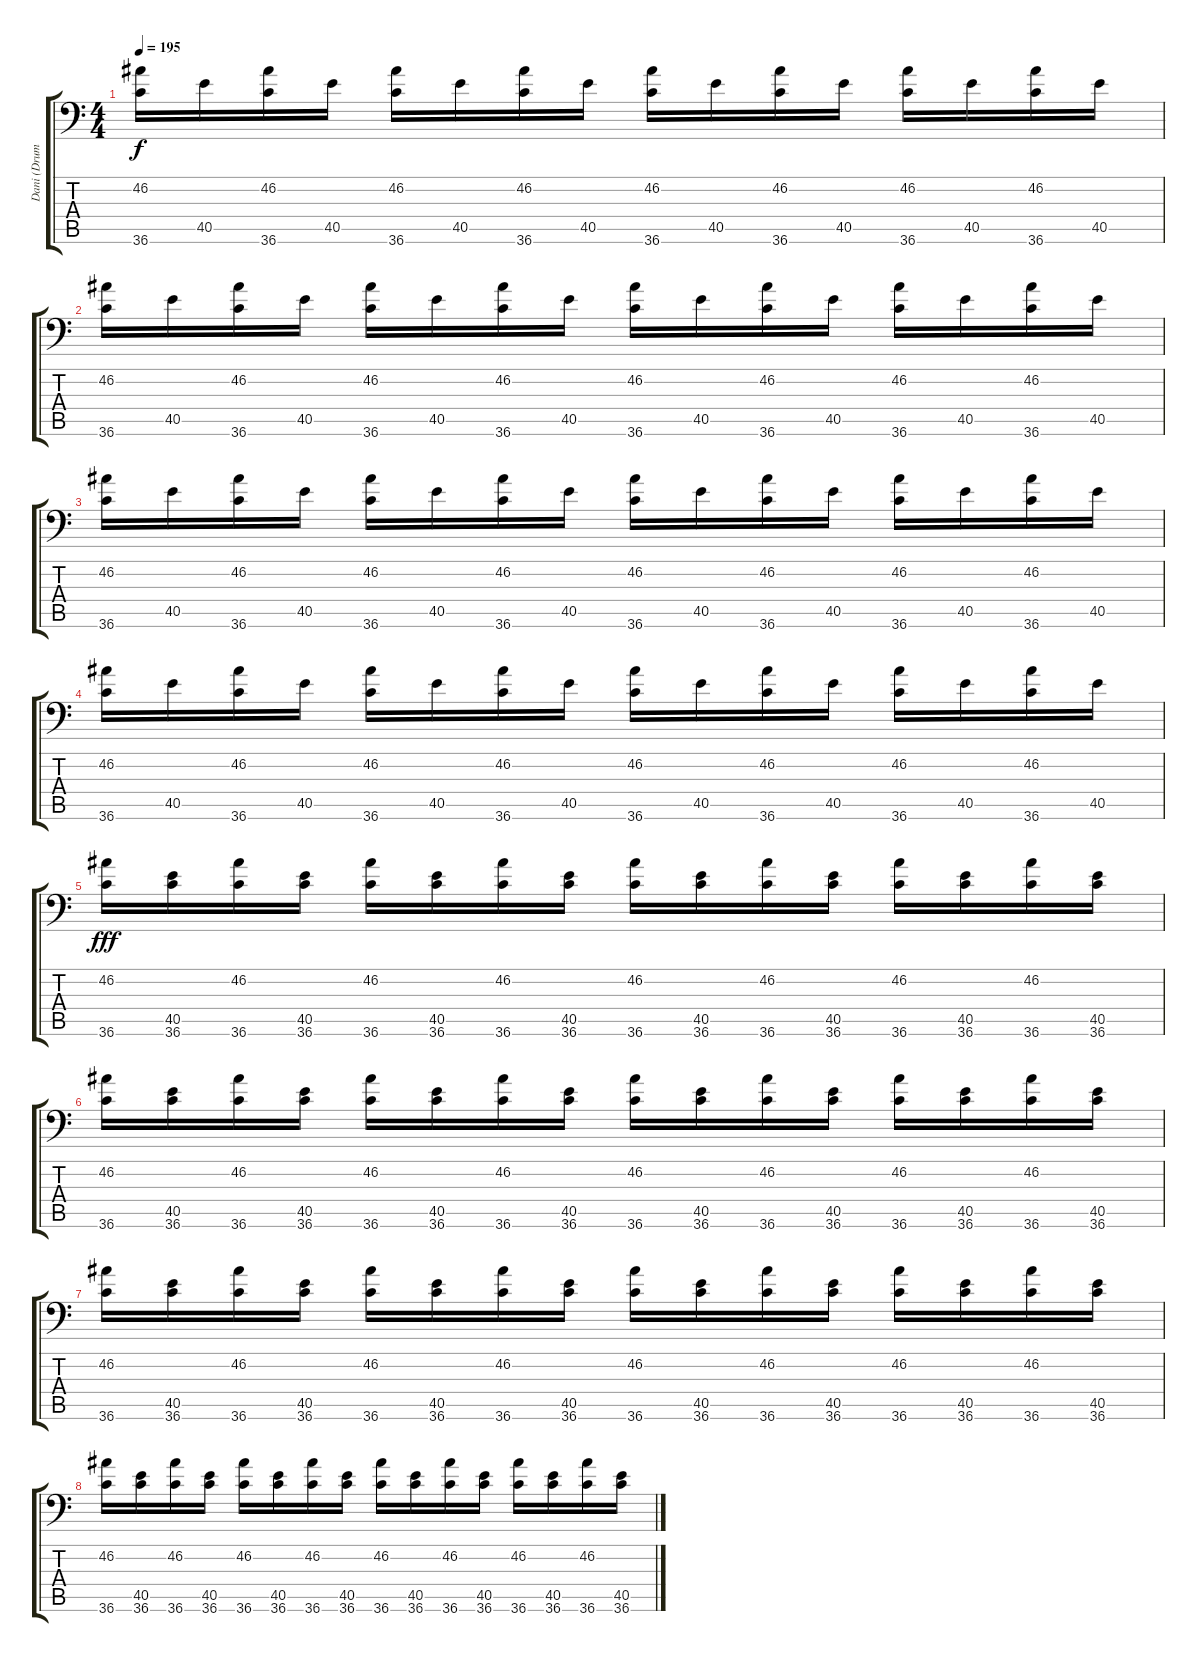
\track ("Dani (Drums)" "Dani (Drum") {instrument acousticgrandpiano}
\staff {score tabs}
\tuning (C-1 C-1 C-1 C-1 C-1 C-1) {hide}
\ts (4 4)
\tempo 195
\clef f4
\ks c
(46.2 36.6).16{dy f} 40.5.16 (46.2 36.6).16 40.5.16 (46.2 36.6).16 40.5.16 (46.2 36.6).16 40.5.16 (46.2 36.6).16 40.5.16 (46.2 36.6).16 40.5.16 (46.2 36.6).16 40.5.16 (46.2 36.6).16 40.5.16 |
(46.2 36.6).16 40.5.16 (46.2 36.6).16 40.5.16 (46.2 36.6).16 40.5.16 (46.2 36.6).16 40.5.16 (46.2 36.6).16 40.5.16 (46.2 36.6).16 40.5.16 (46.2 36.6).16 40.5.16 (46.2 36.6).16 40.5.16 |
(46.2 36.6).16 40.5.16 (46.2 36.6).16 40.5.16 (46.2 36.6).16 40.5.16 (46.2 36.6).16 40.5.16 (46.2 36.6).16 40.5.16 (46.2 36.6).16 40.5.16 (46.2 36.6).16 40.5.16 (46.2 36.6).16 40.5.16 |
(46.2 36.6).16 40.5.16 (46.2 36.6).16 40.5.16 (46.2 36.6).16 40.5.16 (46.2 36.6).16 40.5.16 (46.2 36.6).16 40.5.16 (46.2 36.6).16 40.5.16 (46.2 36.6).16 40.5.16 (46.2 36.6).16 40.5.16 |
(46.2 36.6).16{dy fff} (40.5 36.6).16 (46.2 36.6).16 (40.5 36.6).16 (46.2 36.6).16 (40.5 36.6).16 (46.2 36.6).16 (40.5 36.6).16 (46.2 36.6).16 (40.5 36.6).16 (46.2 36.6).16 (40.5 36.6).16 (46.2 36.6).16 (40.5 36.6).16 (46.2 36.6).16 (40.5 36.6).16 |
(46.2 36.6).16 (40.5 36.6).16 (46.2 36.6).16 (40.5 36.6).16 (46.2 36.6).16 (40.5 36.6).16 (46.2 36.6).16 (40.5 36.6).16 (46.2 36.6).16 (40.5 36.6).16 (46.2 36.6).16 (40.5 36.6).16 (46.2 36.6).16 (40.5 36.6).16 (46.2 36.6).16 (40.5 36.6).16 |
(46.2 36.6).16 (40.5 36.6).16 (46.2 36.6).16 (40.5 36.6).16 (46.2 36.6).16 (40.5 36.6).16 (46.2 36.6).16 (40.5 36.6).16 (46.2 36.6).16 (40.5 36.6).16 (46.2 36.6).16 (40.5 36.6).16 (46.2 36.6).16 (40.5 36.6).16 (46.2 36.6).16 (40.5 36.6).16 |
(46.2 36.6).16 (40.5 36.6).16 (46.2 36.6).16 (40.5 36.6).16 (46.2 36.6).16 (40.5 36.6).16 (46.2 36.6).16 (40.5 36.6).16 (46.2 36.6).16 (40.5 36.6).16 (46.2 36.6).16 (40.5 36.6).16 (46.2 36.6).16 (40.5 36.6).16 (46.2 36.6).16 (40.5 36.6).16
